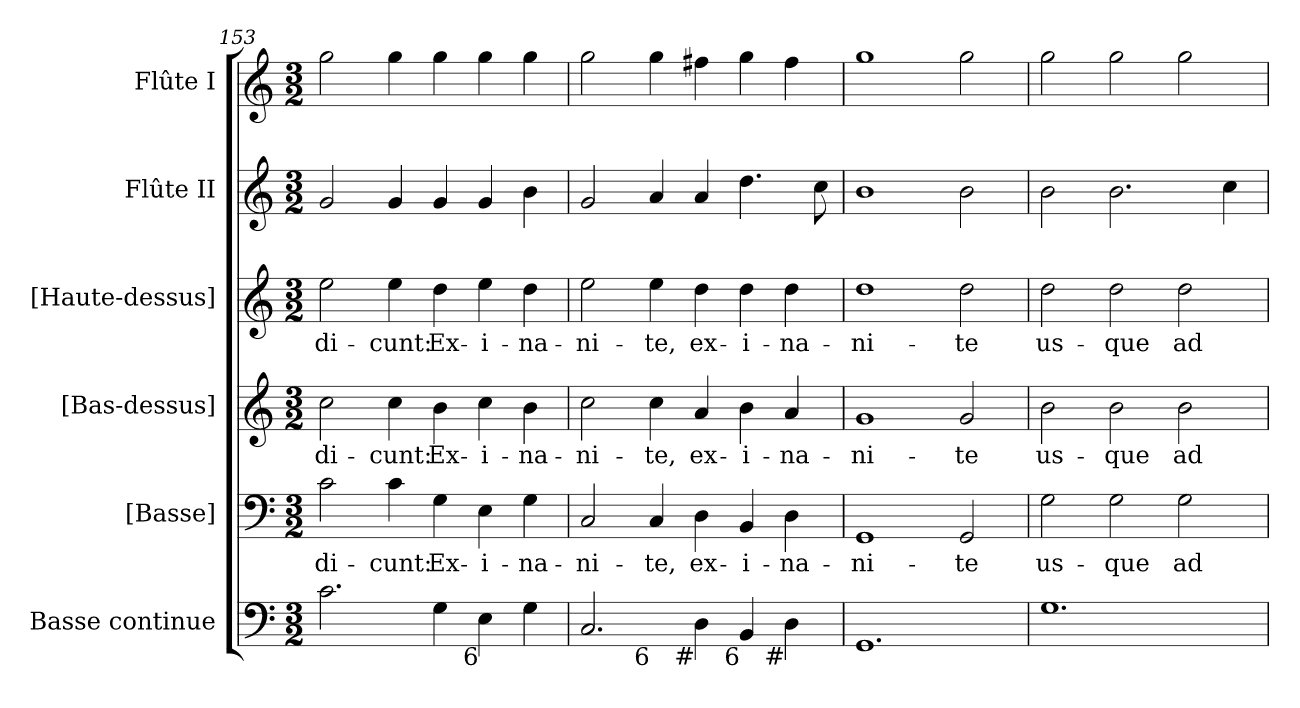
**kern	**kern	**text	**kern	**text	**kern	**text	**kern	**kern
*part6	*part5	*part5	*part4	*part4	*part3	*part3	*part2	*part1
*staff6	*staff5	*staff5	*staff4	*staff4	*staff3	*staff3	*staff2	*staff1
*I"Basse continue	*I"[Basse]	*	*I"[Bas-dessus]	*	*I"[Haute-dessus]	*	*I"Flûte II	*I"Flûte I
*I'B.c.	*I'B.	*	*	*	*	*	*I'Fl. II	*I'Fl. I
!!LO:PB:g=z
*clefF4	*clefF4	*	*clefG2	*	*clefG2	*	*clefG2	*clefG2
*k[]	*k[]	*	*k[]	*	*k[]	*	*k[]	*k[]
*a:	*a:	*	*a:	*	*a:	*	*a:	*a:
*M3/2	*M3/2	*	*M3/2	*	*M3/2	*	*M3/2	*M3/2
=153	=153	=153	=153	=153	=153	=153	=153	=153
!	!	!LO:LY:b:color=#000000	!	!	!	!	!	!
!	!	!	!	!LO:LY:b:color=#000000	!	!	!	!
!	!	!	!	!	!	!LO:LY:b:color=#000000	!	!
2.ci\	2ci\	di-	2cci\	di-	2eei\	di-	2gi/	2ggi\
!	!	!LO:LY:b:color=#000000	!	!	!	!	!	!
!	!	!	!	!LO:LY:b:color=#000000	!	!	!	!
!	!	!	!	!	!	!LO:LY:b:color=#000000	!	!
.	4ci\	-cunt:	4cci\	-cunt:	4eei\	-cunt:	4gi/	4ggi\
!	!	!LO:LY:b:color=#000000	!	!	!	!	!	!
!	!	!	!	!LO:LY:b:color=#000000	!	!	!	!
!	!	!	!	!	!	!LO:LY:b:color=#000000	!	!
4Gi\	4Gi\	Ex-	4bi\	Ex-	4ddi\	Ex-	4gi/	4ggi\
!	!	!LO:LY:b:color=#000000	!	!	!	!	!	!
!	!	!	!	!LO:LY:b:color=#000000	!	!	!	!
!LO:TX:b:rj:t=6	!	!	!	!	!	!	!	!
!	!	!	!	!	!	!LO:LY:b:color=#000000	!	!
4Ei\	4Ei\	-i-	4cci\	-i-	4eei\	-i-	4gi/	4ggi\
!	!	!LO:LY:b:color=#000000	!	!	!	!	!	!
!	!	!	!	!LO:LY:b:color=#000000	!	!	!	!
!	!	!	!	!	!	!LO:LY:b:color=#000000	!	!
4Gi\	4Gi\	-na-	4bi\	-na-	4ddi\	-na-	4bi\	4ggi\
=154	=154	=154	=154	=154	=154	=154	=154	=154
!	!	!LO:LY:b:color=#000000	!	!	!	!	!	!
!	!	!	!	!LO:LY:b:color=#000000	!	!	!	!
!LO:TX:b:rj:t=5	!	!	!	!	!	!	!	!
!	!	!	!	!	!	!LO:LY:b:color=#000000	!	!
*^	*	*	*	*	*	*	*	*
2.Ci/	2ryy	2Ci/	-ni-	2cci\	-ni-	2eei\	-ni-	2gi/	2ggi\
!	!	!	!LO:LY:b:color=#000000	!	!	!	!	!	!
!	!	!	!	!	!LO:LY:b:color=#000000	!	!	!	!
!	!LO:TX:b:rj:t=6	!	!	!	!	!	!	!	!
!	!	!	!	!	!	!	!LO:LY:b:color=#000000	!	!
.	1ryy	4Ci/	-te,	4cci\	-te,	4eei\	-te,	4ai/	4ggi\
!	!	!	!LO:LY:b:color=#000000	!	!	!	!	!	!
!	!	!	!	!	!LO:LY:b:color=#000000	!	!	!	!
!LO:TX:b:rj:t=#	!	!	!	!	!	!	!	!	!
!	!	!	!	!	!	!	!LO:LY:b:color=#000000	!	!
4Di\	.	4Di\	ex-	4ai/	ex-	4ddi\	ex-	4ai/	4ff#Xi\
!	!	!	!LO:LY:b:color=#000000	!	!	!	!	!	!
!	!	!	!	!	!LO:LY:b:color=#000000	!	!	!	!
!LO:TX:b:rj:t=6	!	!	!	!	!	!	!	!	!
!	!	!	!	!	!	!	!LO:LY:b:color=#000000	!	!
4BBi/	.	4BBi/	-i-	4bi\	-i-	4ddi\	-i-	4.ddi\	4ggi\
!	!	!	!LO:LY:b:color=#000000	!	!	!	!	!	!
!	!	!	!	!	!LO:LY:b:color=#000000	!	!	!	!
!LO:TX:b:rj:t=#	!	!	!	!	!	!	!	!	!
!	!	!	!	!	!	!	!LO:LY:b:color=#000000	!	!
4Di\	.	4Di\	-na-	4ai/	-na-	4ddi\	-na-	.	4ff#i\
.	.	.	.	.	.	.	.	8cci\	.
*v	*v	*	*	*	*	*	*	*	*
=155	=155	=155	=155	=155	=155	=155	=155	=155
*^	*	*	*	*	*	*	*	*
!	!	!	!LO:LY:b:color=#000000	!	!	!	!	!	!
*v	*v	*	*	*	*	*	*	*	*
*^	*	*	*	*	*	*	*	*
!	!	!	!	!	!LO:LY:b:color=#000000	!	!	!	!
*v	*v	*	*	*	*	*	*	*	*
*^	*	*	*	*	*	*	*	*
!	!	!	!	!	!	!	!LO:LY:b:color=#000000	!	!
*v	*v	*	*	*	*	*	*	*	*
1.GGi	1GGi	-ni-	1gi	-ni-	1ddi	-ni-	1bi	1ggi
!	!	!LO:LY:b:color=#000000	!	!	!	!	!	!
!	!	!	!	!LO:LY:b:color=#000000	!	!	!	!
!	!	!	!	!	!	!LO:LY:b:color=#000000	!	!
.	2GGi/	-te	2gi/	-te	2ddi\	-te	2bi\	2ggi\
=156	=156	=156	=156	=156	=156	=156	=156	=156
!	!	!LO:LY:b:color=#000000	!	!	!	!	!	!
!	!	!	!	!LO:LY:b:color=#000000	!	!	!	!
!	!	!	!	!	!	!LO:LY:b:color=#000000	!	!
1.Gi	2Gi\	us-	2bi\	us-	2ddi\	us-	2bi\	2ggi\
!	!	!LO:LY:b:color=#000000	!	!	!	!	!	!
!	!	!	!	!LO:LY:b:color=#000000	!	!	!	!
!	!	!	!	!	!	!LO:LY:b:color=#000000	!	!
.	2Gi\	-que	2bi\	-que	2ddi\	-que	2.bi\	2ggi\
!	!	!LO:LY:b:color=#000000	!	!	!	!	!	!
!	!	!	!	!LO:LY:b:color=#000000	!	!	!	!
!	!	!	!	!	!	!LO:LY:b:color=#000000	!	!
.	2Gi\	ad	2bi\	ad	2ddi\	ad	.	2ggi\
.	.	.	.	.	.	.	4cci\	.
=	=	=	=	=	=	=	=	=
*-	*-	*-	*-	*-	*-	*-	*-	*-
